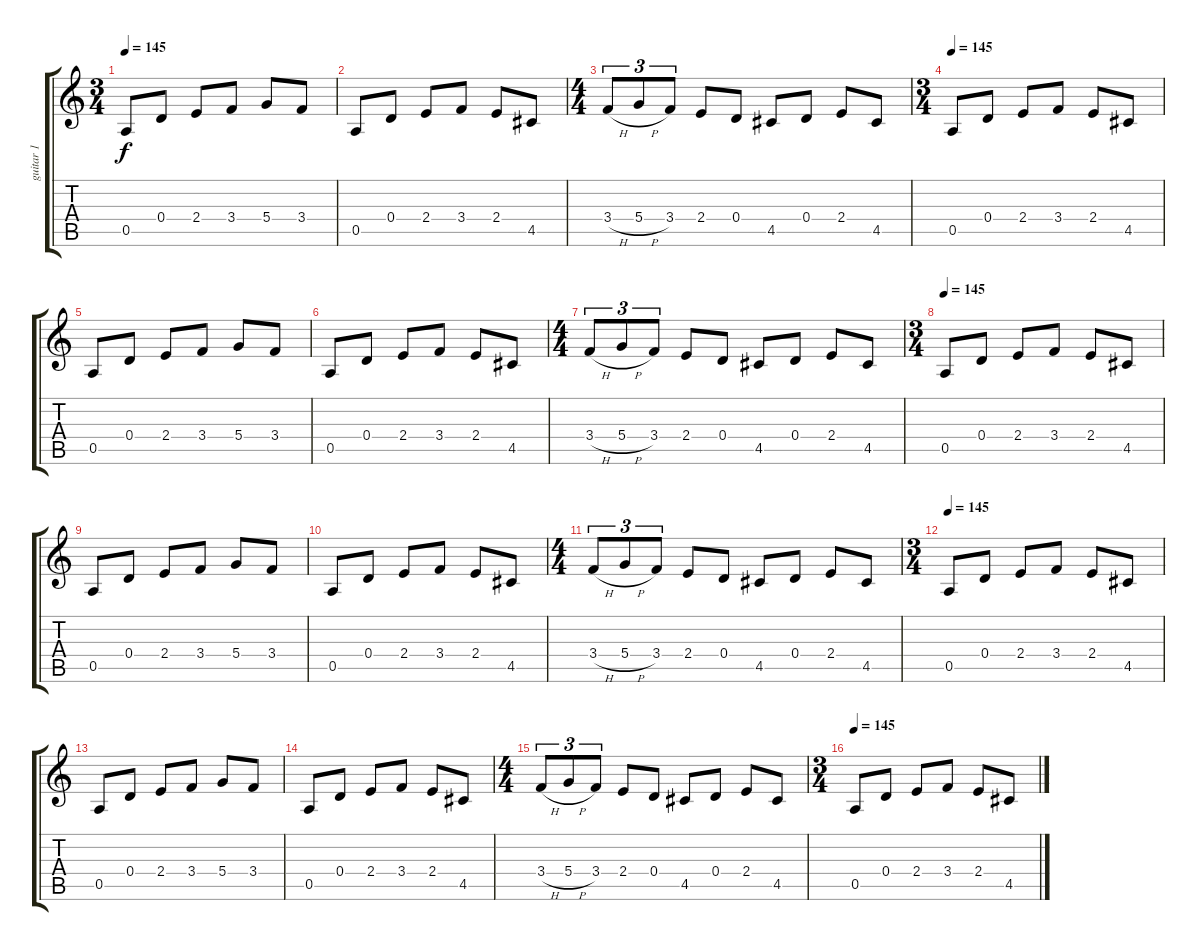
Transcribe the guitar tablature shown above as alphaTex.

\track ("guitar 1" "guitar 1") {instrument distortionguitar}
\staff {score tabs}
\tuning (E4 B3 G3 D3 A2 E2) {hide}
\ts (3 4)
\tempo 145
\clef g2
\ks c
0.5.8{dy f} 0.4.8 2.4.8 3.4.8 5.4.8 3.4.8 |
0.5.8 0.4.8 2.4.8 3.4.8 2.4.8 4.5.8 |
\ts (4 4)
3.4{h}.8{tu (3 2)} 5.4{h}.8{tu (3 2)} 3.4.8{tu (3 2)} 2.4.8 0.4.8 4.5.8 0.4.8 2.4.8 4.5.8 |
\ts (3 4)
\tempo 145
0.5.8{volume 13} 0.4.8 2.4.8 3.4.8 2.4.8 4.5.8 |
0.5.8 0.4.8 2.4.8 3.4.8 5.4.8 3.4.8 |
0.5.8 0.4.8 2.4.8 3.4.8 2.4.8 4.5.8 |
\ts (4 4)
3.4{h}.8{tu (3 2)} 5.4{h}.8{tu (3 2)} 3.4.8{tu (3 2)} 2.4.8 0.4.8 4.5.8 0.4.8 2.4.8 4.5.8 |
\ts (3 4)
\tempo 145
0.5.8{volume 10} 0.4.8 2.4.8 3.4.8 2.4.8 4.5.8 |
0.5.8 0.4.8 2.4.8 3.4.8 5.4.8 3.4.8 |
0.5.8 0.4.8 2.4.8 3.4.8 2.4.8 4.5.8 |
\ts (4 4)
3.4{h}.8{tu (3 2)} 5.4{h}.8{tu (3 2)} 3.4.8{tu (3 2)} 2.4.8 0.4.8 4.5.8 0.4.8 2.4.8 4.5.8 |
\ts (3 4)
\tempo 145
0.5.8{volume 7} 0.4.8 2.4.8 3.4.8 2.4.8 4.5.8 |
0.5.8 0.4.8 2.4.8 3.4.8 5.4.8 3.4.8 |
0.5.8 0.4.8 2.4.8 3.4.8 2.4.8 4.5.8 |
\ts (4 4)
3.4{h}.8{tu (3 2)} 5.4{h}.8{tu (3 2)} 3.4.8{tu (3 2)} 2.4.8 0.4.8 4.5.8 0.4.8 2.4.8 4.5.8 |
\ts (3 4)
\tempo 145
0.5.8{volume 2} 0.4.8 2.4.8 3.4.8 2.4.8 4.5.8
